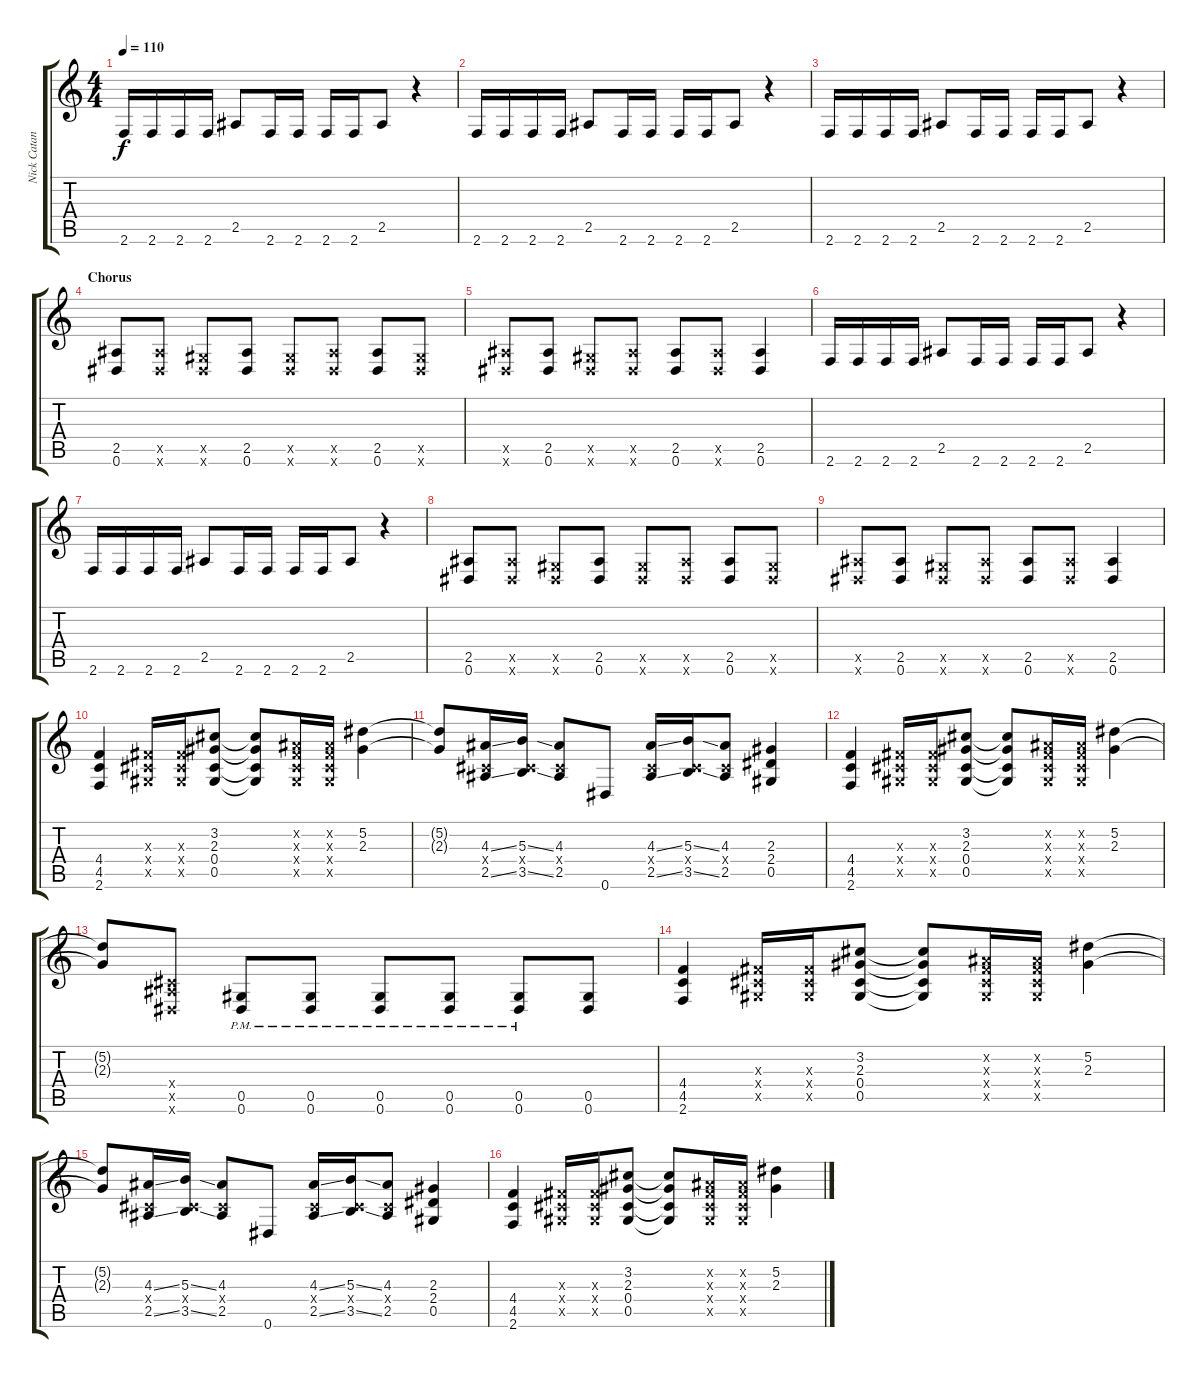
\track ("Nick Catanese" "Nick Catan") {instrument overdrivenguitar}
\staff {score tabs}
\tuning (Eb4 Bb3 Gb3 Db3 Ab2 Eb2) {hide}
\ts (4 4)
\tempo 110
\clef g2
\ks c
2.6.16{dy f} 2.6.16 2.6.16 2.6.16 2.5.8 2.6.16 2.6.16 2.6.16 2.6.16 2.5.8 r.4 |
2.6.16 2.6.16 2.6.16 2.6.16 2.5.8 2.6.16 2.6.16 2.6.16 2.6.16 2.5.8 r.4 |
2.6.16 2.6.16 2.6.16 2.6.16 2.5.8 2.6.16 2.6.16 2.6.16 2.6.16 2.5.8 r.4 |
\section ("" "Chorus")
(2.5 0.6).8 (2.5{x} 0.6{x}).8 (0.5{x} 0.6{x}).8 (2.5 0.6).8 (0.5{x} 0.6{x}).8 (2.5{x} 0.6{x}).8 (2.5 0.6).8 (0.5{x} 0.6{x}).8 |
(2.5{x} 0.6{x}).8 (2.5 0.6).8 (0.5{x} 0.6{x}).8 (2.5{x} 0.6{x}).8 (2.5 0.6).8 (2.5{x} 0.6{x}).8 (2.5 0.6).4 |
2.6.16 2.6.16 2.6.16 2.6.16 2.5.8 2.6.16 2.6.16 2.6.16 2.6.16 2.5.8 r.4 |
2.6.16 2.6.16 2.6.16 2.6.16 2.5.8 2.6.16 2.6.16 2.6.16 2.6.16 2.5.8 r.4 |
(2.5 0.6).8 (2.5{x} 0.6{x}).8 (0.5{x} 0.6{x}).8 (2.5 0.6).8 (0.5{x} 0.6{x}).8 (2.5{x} 0.6{x}).8 (2.5 0.6).8 (0.5{x} 0.6{x}).8 |
(2.5{x} 0.6{x}).8 (2.5 0.6).8 (0.5{x} 0.6{x}).8 (2.5{x} 0.6{x}).8 (2.5 0.6).8 (2.5{x} 0.6{x}).8 (2.5 0.6).4 |
(4.4 4.5 2.6).4 (0.3{x} 0.4{x} 0.5{x}).16 (0.3{x} 0.4{x} 0.5{x}).16 (3.2 2.3 0.4 0.5).8 (3.2{t} 2.3{t} 0.4{t} 0.5{t}).8 (0.2{x} 0.3{x} 0.4{x} 0.5{x}).16 (0.2{x} 0.3{x} 0.4{x} 0.5{x}).16 (5.2 2.3).4 |
(5.2{t} 2.3{t}).8 (4.3{ss} 0.4{x} 2.5{ss}).16 (5.3{ss} 0.4{x} 3.5{ss}).16 (4.3 0.4{x} 2.5).8 0.6.8 (4.3{ss} 0.4{x} 2.5{ss}).16 (5.3{ss} 0.4{x} 3.5{ss}).16 (4.3 0.4{x} 2.5).8 (2.3 2.4 0.5).4 |
(4.4 4.5 2.6).4 (0.3{x} 0.4{x} 0.5{x}).16 (0.3{x} 0.4{x} 0.5{x}).16 (3.2 2.3 0.4 0.5).8 (3.2{t} 2.3{t} 0.4{t} 0.5{t}).8 (0.2{x} 0.3{x} 0.4{x} 0.5{x}).16 (0.2{x} 0.3{x} 0.4{x} 0.5{x}).16 (5.2 2.3).4 |
(5.2{t} 2.3{t}).8 (0.4{x} 2.5{x} 0.6{x}).8 (0.5{pm} 0.6{pm}).8 (0.5{pm} 0.6{pm}).8 (0.5{pm} 0.6{pm}).8 (0.5{pm} 0.6{pm}).8 (0.5{pm} 0.6{pm}).8 (0.5 0.6).8 |
(4.4 4.5 2.6).4 (0.3{x} 0.4{x} 0.5{x}).16 (0.3{x} 0.4{x} 0.5{x}).16 (3.2 2.3 0.4 0.5).8 (3.2{t} 2.3{t} 0.4{t} 0.5{t}).8 (0.2{x} 0.3{x} 0.4{x} 0.5{x}).16 (0.2{x} 0.3{x} 0.4{x} 0.5{x}).16 (5.2 2.3).4 |
(5.2{t} 2.3{t}).8 (4.3{ss} 0.4{x} 2.5{ss}).16 (5.3{ss} 0.4{x} 3.5{ss}).16 (4.3 0.4{x} 2.5).8 0.6.8 (4.3{ss} 0.4{x} 2.5{ss}).16 (5.3{ss} 0.4{x} 3.5{ss}).16 (4.3 0.4{x} 2.5).8 (2.3 2.4 0.5).4 |
(4.4 4.5 2.6).4 (0.3{x} 0.4{x} 0.5{x}).16 (0.3{x} 0.4{x} 0.5{x}).16 (3.2 2.3 0.4 0.5).8 (3.2{t} 2.3{t} 0.4{t} 0.5{t}).8 (0.2{x} 0.3{x} 0.4{x} 0.5{x}).16 (0.2{x} 0.3{x} 0.4{x} 0.5{x}).16 (5.2 2.3).4
